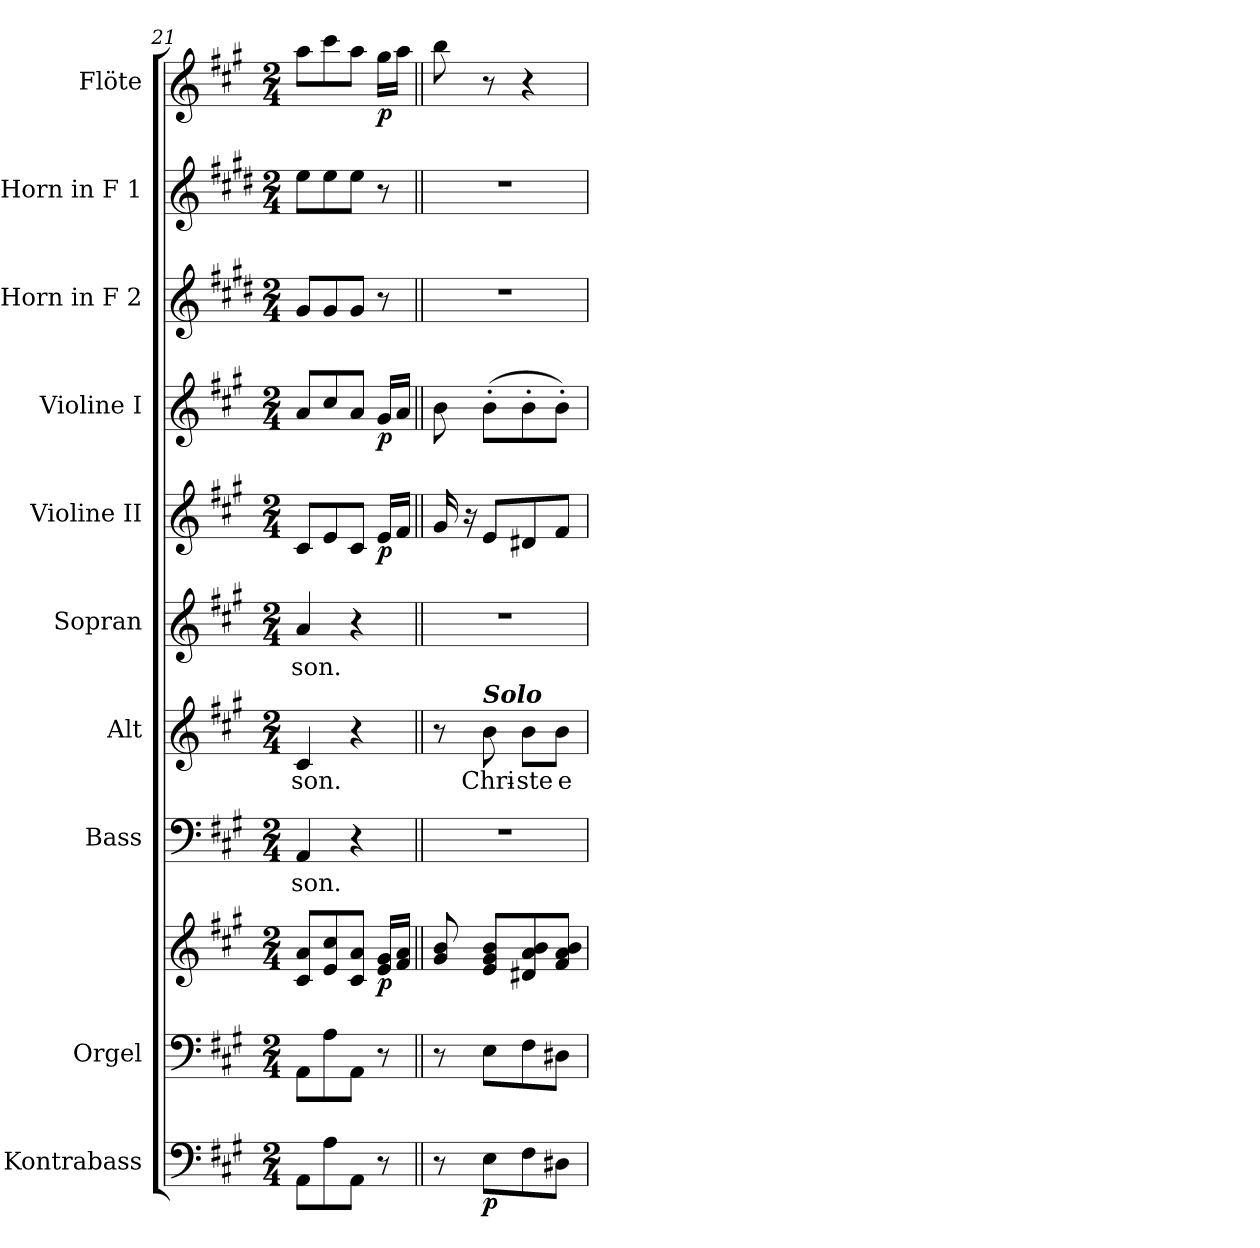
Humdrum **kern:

**kern	**dynam	**kern	**kern	**dynam	**kern	**text	**kern	**text	**kern	**text	**kern	**dynam	**kern	**dynam	**kern	**kern	**kern	**dynam
*part10	*part10	*part9	*part9	*part9	*part8	*part8	*part7	*part7	*part6	*part6	*part5	*part5	*part4	*part4	*part3	*part2	*part1	*part1
*staff11	*staff11	*staff10	*staff9	*staff9/10	*staff8	*staff8	*staff7	*staff7	*staff6	*staff6	*staff5	*staff5	*staff4	*staff4	*staff3	*staff2	*staff1	*staff1
*I"Kontrabass	*	*I"Orgel	*	*	*I"Bass	*	*I"Alt	*	*I"Sopran	*	*I"Violine II	*	*I"Violine I	*	*I"Horn in F 2	*I"Horn in F 1	*I"Flöte	*
*I'Kb.	*	*I'Org.	*	*	*I'B.	*	*I'A.	*	*I'S.	*	*I'Vl. II	*	*I'Vl. I	*	*	*	*I'Fl.	*
*clefF4	*	*clefF4	*clefG2	*	*clefF4	*	*clefG2	*	*clefG2	*	*clefG2	*	*clefG2	*	*clefG2	*clefG2	*clefG2	*
*ITrd7c12	*	*	*	*	*	*	*	*	*	*	*	*	*	*	*ITrd4c7	*ITrd4c7	*	*
*k[f#c#g#]	*	*k[f#c#g#]	*k[f#c#g#]	*	*k[f#c#g#]	*	*k[f#c#g#]	*	*k[f#c#g#]	*	*k[f#c#g#]	*	*k[f#c#g#]	*	*k[f#c#g#]	*k[f#c#g#]	*k[f#c#g#]	*
*A:	*	*A:	*A:	*	*A:	*	*A:	*	*A:	*	*A:	*	*A:	*	*A:	*A:	*A:	*
*M2/4	*	*M2/4	*M2/4	*	*M2/4	*	*M2/4	*	*M2/4	*	*M2/4	*	*M2/4	*	*M2/4	*M2/4	*M2/4	*
=21	=21	=21	=21	=21	=21	=21	=21	=21	=21	=21	=21	=21	=21	=21	=21	=21	=21	=21
!	!	!	!	!	!	!LO:LY:b	!	!LO:LY:b	!	!LO:LY:b	!	!	!	!	!	!	!	!
8AAA\L	.	8AA\L	8c#/ 8a/L	.	4AA/	-son.	4c#/	-son.	4a/	-son.	8c#/L	.	8a/L	.	8c#/L	8a\L	8aa\L	.
8AA\	.	8A\	8e/ 8cc#/	.	.	.	.	.	.	.	8e/	.	8cc#/	.	8c#/	8a\	8ccc#\	.
8AAA\J	.	8AA\J	8c#/ 8a/J	.	4r	.	4r	.	4r	.	8c#/J	.	8a/J	.	8c#/J	8a\J	8aa\J	.
!	!	!	!	!LO:DY:b	!	!	!	!	!	!	!	!LO:DY:b	!	!LO:DY:b	!	!	!	!LO:DY:b
8r	.	8r	16e/ 16g#/LL	p	.	.	.	.	.	.	16e/LL	p	16g#/LL	p	8r	8r	16gg#\LL	p
.	.	.	16f#/ 16a/JJ	.	.	.	.	.	.	.	16f#/JJ	.	16a/JJ	.	.	.	16aa\JJ	.
!!LO:PB:g=z
=22||	=22||	=22||	=22||	=22||	=22||	=22||	=22||	=22||	=22||	=22||	=22||	=22||	=22||	=22||	=22||	=22||	=22||	=22||
8r	.	8r	8g#/ 8b/	.	2r	.	8r	.	2r	.	16g#/	.	8b\	.	2r	2r	8bb\	.
.	.	.	.	.	.	.	.	.	.	.	16r	.	.	.	.	.	.	.
!	!	!	!	!	!	!	!LO:TX:a:Bi:t=Solo	!	!	!	!	!	!	!	!	!	!	!
!	!LO:DY:b	!	!	!	!	!	!	!LO:LY:b	!	!	!	!	!	!	!	!	!	!
8EE\L	p	8E\L	8e/ 8g#/ 8b/L	.	.	.	8b\	Chri-	.	.	8e/L	.	(>8b'>\L	.	.	.	8r	.
!	!	!	!	!	!	!	!	!LO:LY:b	!	!	!	!	!	!	!	!	!	!
8FF#\	.	8F#\	8d#X/ 8a/ 8b/	.	.	.	8b\L	-ste	.	.	8d#X/	.	8b'>\	.	.	.	4r	.
!	!	!	!	!	!	!	!	!LO:LY:b	!	!	!	!	!	!	!	!	!	!
8DD#X\J	.	8D#X\J	8f#/ 8a/ 8b/J	.	.	.	8b\J	e-	.	.	8f#/J	.	8b'>\J)	.	.	.	.	.
=	=	=	=	=	=	=	=	=	=	=	=	=	=	=	=	=	=	=
*-	*-	*-	*-	*-	*-	*-	*-	*-	*-	*-	*-	*-	*-	*-	*-	*-	*-	*-
